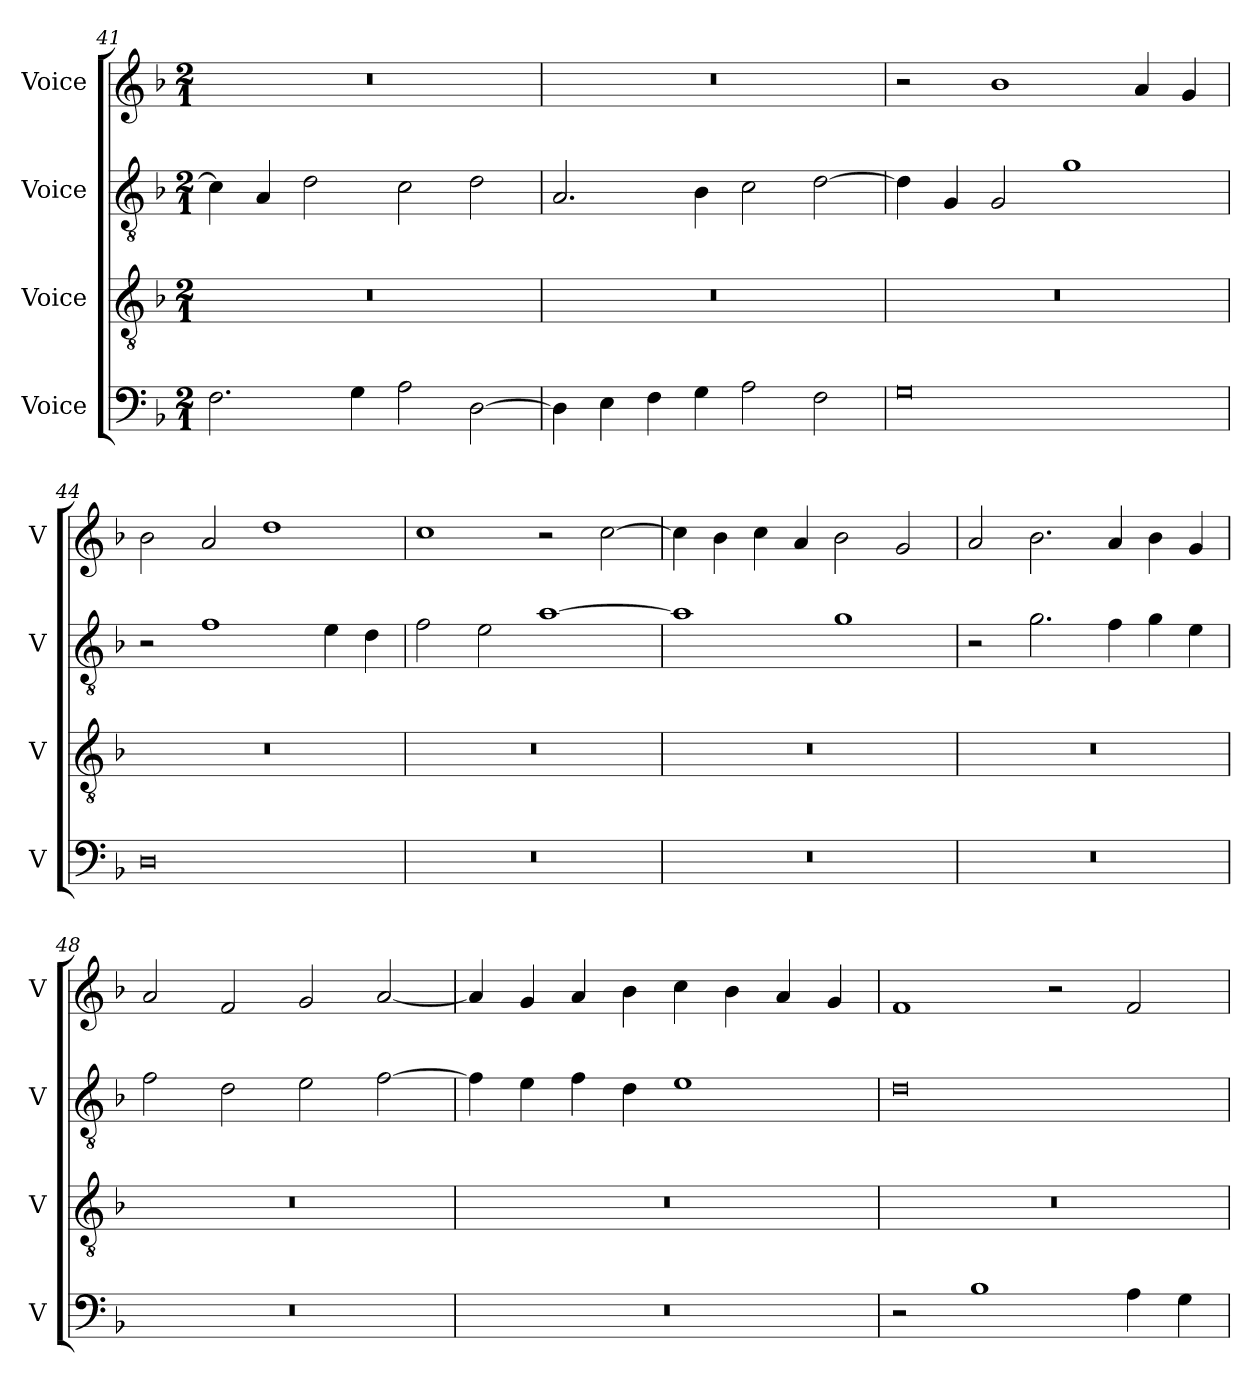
**kern	**kern	**kern	**kern
*part4	*part3	*part2	*part1
*staff4	*staff3	*staff2	*staff1
*I"Voice	*I"Voice	*I"Voice	*I"Voice
*I'V	*I'V	*I'V	*I'V
*clefF4	*clefGv2	*clefGv2	*clefG2
*k[b-]	*k[b-]	*k[b-]	*k[b-]
*M2/1	*M2/1	*M2/1	*M2/1
=41	=41	=41	=41
2.F\	0r	4c\]	0r
.	.	4A/	.
.	.	2d\	.
4G\	.	.	.
2A\	.	2c\	.
[2D\	.	2d\	.
=42	=42	=42	=42
4D\]	0r	2.A/	0r
4E\	.	.	.
4F\	.	.	.
4G\	.	4B-\	.
2A\	.	2c\	.
2F\	.	[2d\	.
!!LO:LB:g=z
=43	=43	=43	=43
0G	0r	4d\]	2r
.	.	4G/	.
.	.	2G/	1b-
.	.	1g	.
.	.	.	4a/
.	.	.	4g/
=44	=44	=44	=44
0D	0r	2r	2b-\
.	.	1f	2a/
.	.	.	1dd
.	.	4e\	.
.	.	4d\	.
=45	=45	=45	=45
0r	0r	2f\	1cc
.	.	2e\	.
.	.	[1a	2r
.	.	.	[2cc\
!!LO:LB:g=z
=46	=46	=46	=46
0r	0r	1a]	4cc\]
.	.	.	4b-\
.	.	.	4cc\
.	.	.	4a/
.	.	1g	2b-\
.	.	.	2g/
=47	=47	=47	=47
0r	0r	2r	2a/
.	.	2.g\	2.b-\
.	.	4f\	4a/
.	.	4g\	4b-\
.	.	4e\	4g/
=48	=48	=48	=48
0r	0r	2f\	2a/
.	.	2d\	2f/
.	.	2e\	2g/
.	.	[2f\	[2a/
!!LO:LB:g=z
=49	=49	=49	=49
0r	0r	4f\]	4a/]
.	.	4e\	4g/
.	.	4f\	4a/
.	.	4d\	4b-\
.	.	1e	4cc\
.	.	.	4b-\
.	.	.	4a/
.	.	.	4g/
=50	=50	=50	=50
2r	0r	0d	1f
1B-	.	.	.
.	.	.	2r
4A\	.	.	2f/
4G\	.	.	.
=	=	=	=
*-	*-	*-	*-
